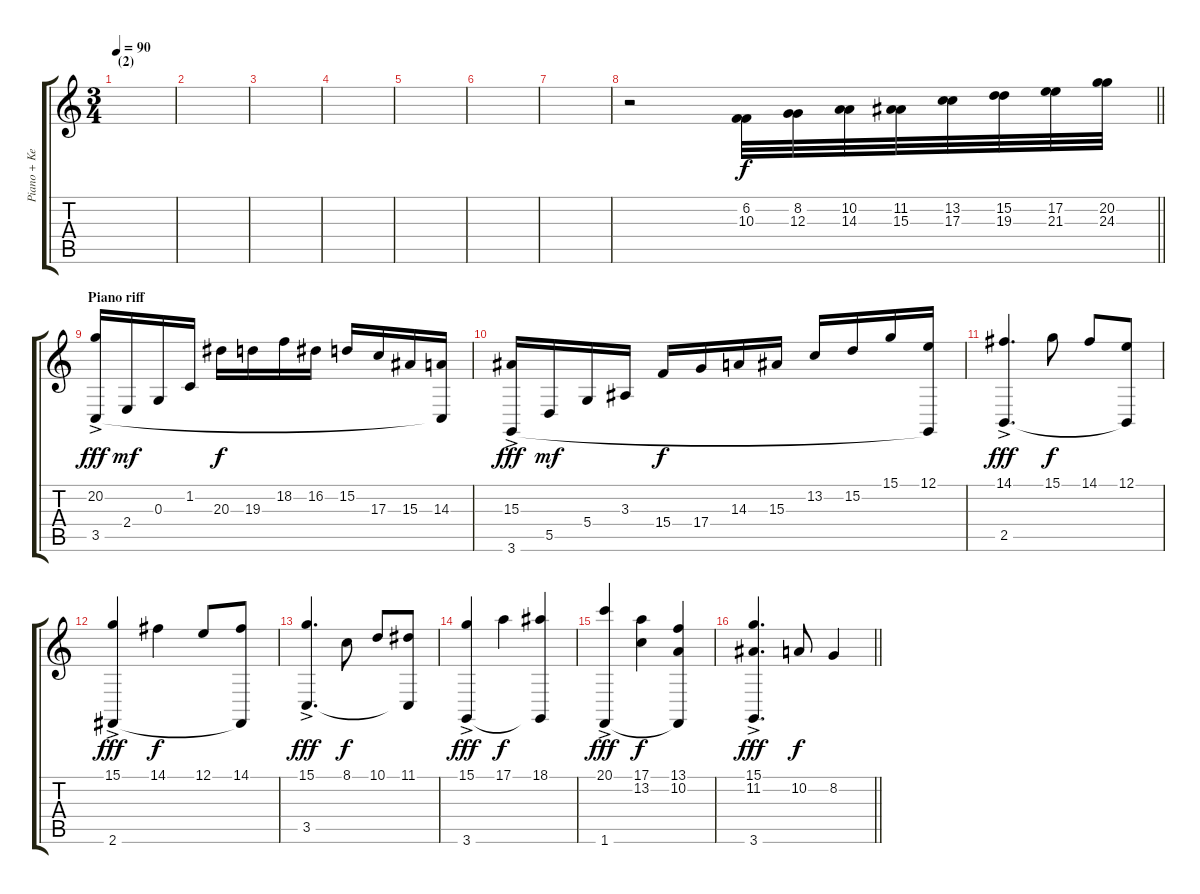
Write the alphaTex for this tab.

\track ("Piano + Keyboards (A. Staropoli)" "Piano + Ke") {instrument brightacousticpiano}
\staff {score tabs}
\tuning (E4 B3 G3 D3 A2 E2) {hide}
\ts (3 4)
\section ("" "(2)")
\tempo 90
\clef g2
\ks c
|
|
|
|
|
|
|
\barLineRight lightlight
r.2 (6.2 10.3).32 (8.2 12.3).32 (10.2 14.3).32 (11.2 15.3).32 (13.2 17.3).32 (15.2 19.3).32 (17.2 21.3).32 (20.2 24.3).32 |
\section ("" "Piano riff")
(20.2{ac} 3.5{ac}).16{dy fff volume 16} 2.4.16{dy mf} 0.3.16 1.2.16 20.3.16{dy f} 19.3.16 18.2.16 16.2.16 15.2.16 17.3.16 15.3.16 (14.3 3.5{t}).16 |
(15.3{ac} 3.6{ac}).16{dy fff} 5.5.16{dy mf} 5.4.16 3.3.16 15.4.16{dy f} 17.4.16 14.3.16 15.3.16 13.2.16 15.2.16 15.1.16 (12.1 3.6{t}).16 |
(14.1{ac} 2.5{ac}).4{d dy fff} 15.1.8{dy f} 14.1.8 (12.1 2.5{t}).8 |
(15.1{ac} 2.6{ac}).4{dy fff} 14.1.4{dy f} 12.1.8 (14.1 2.6{t}).8 |
(15.1{ac} 3.5{ac}).4{d dy fff} 8.1.8{dy f} 10.1.8 (11.1 3.5{t}).8 |
(15.1{ac} 3.6{ac}).4{dy fff} 17.1.4{dy f} (18.1 3.6{t}).4 |
(20.1 1.6{ac}).4{dy fff} (17.1 13.2).4{dy f} (13.1 10.2 1.6{t}).4 |
\barLineRight lightlight
(15.1{ac} 11.2 3.6{ac}).4{d dy fff} 10.2.8{dy f} 8.2.4
